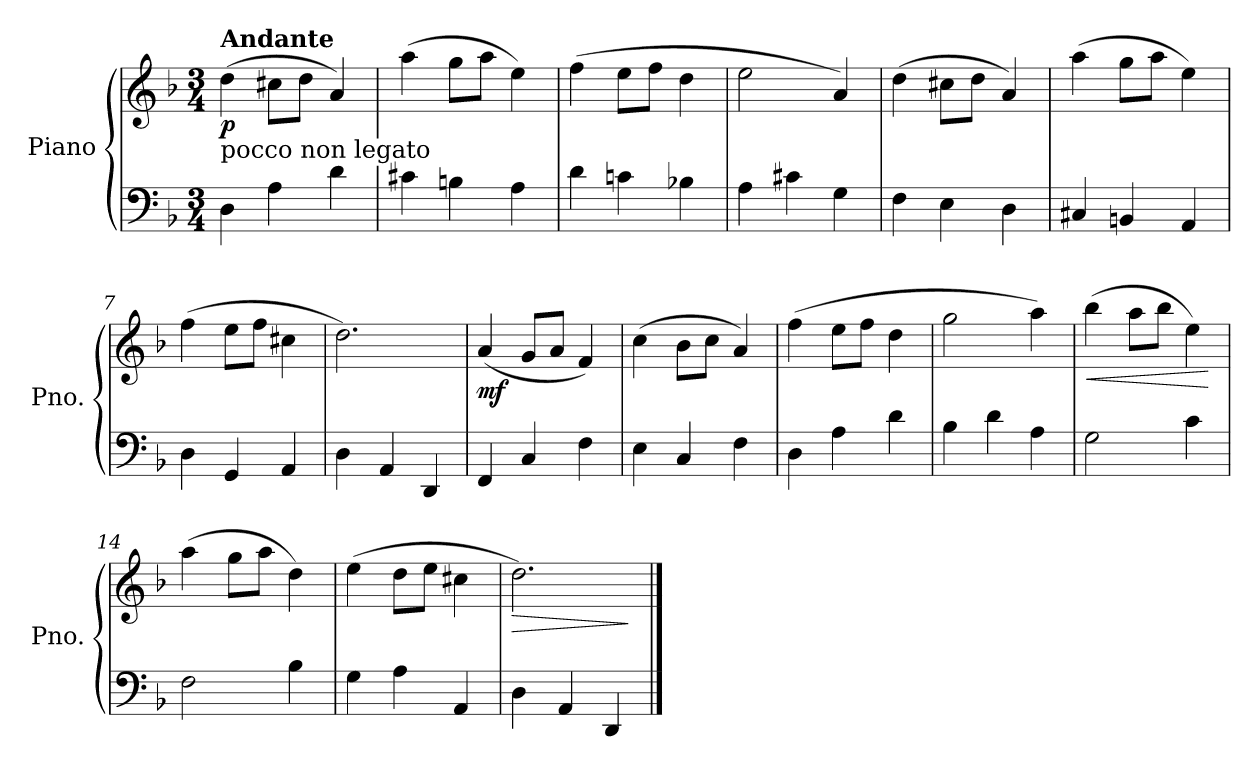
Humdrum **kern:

**kern	**kern	**dynam
*part1	*part1	*part1
*staff2	*staff1	*staff1/2
*I"Piano	*	*
*I'Pno.	*	*
*clefF4	*clefG2	*
*k[b-]	*k[b-]	*
*M3/4	*M3/4	*
*MM90	*MM90	*
=1	=1	=1
!	!LO:TX:a:B:t=Andante	!
!LO:TX:a:t=pocco non legato	!	!
!	!	!LO:DY:b
4D\	(4dd\	p
4A\	8cc#X\L	.
.	8dd\J	.
4d\	4a/)	.
=2	=2	=2
4c#X\	(4aa\	.
4Bn\	8gg\L	.
.	8aa\J	.
4A\	4ee\)	.
=3	=3	=3
4d\	(4ff\	.
4cn\	8ee\L	.
.	8ff\J	.
4B-X\	4dd\	.
!!LO:LB:g=z
=4	=4	=4
4A\	2ee\	.
4c#X\	.	.
4G\	4a/)	.
=5	=5	=5
4F\	(4dd\	.
4E\	8cc#X\L	.
.	8dd\J	.
4D\	4a/)	.
=6	=6	=6
4C#X/	(4aa\	.
4BBn/	8gg\L	.
.	8aa\J	.
4AA/	4ee\)	.
=7	=7	=7
4D\	(4ff\	.
4GG/	8ee\L	.
.	8ff\J	.
4AA/	4cc#X\	.
=8	=8	=8
4D\	2.dd\)	.
4AA/	.	.
4DD/	.	.
!!LO:LB:g=z
=9	=9	=9
!	!	!LO:DY:b
4FF/	(4a/	mf
4C/	8g/L	.
.	8a/J	.
4F\	4f/)	.
=10	=10	=10
4E\	(4cc\	.
4C/	8b-\L	.
.	8cc\J	.
4F\	4a/)	.
=11	=11	=11
4D\	(4ff\	.
4A\	8ee\L	.
.	8ff\J	.
4d\	4dd\	.
=12	=12	=12
4B-\	2gg\	.
4d\	.	.
4A\	4aa\)	.
!!LO:LB:g=z
=13	=13	=13
!	!	!LO:HP:b
2G\	(4bb-\	<
.	8aa\L	.
.	8bb-\J	.
4c\	4ee\)	.
.	.	[
=14	=14	=14
2F\	(4aa\	.
.	8gg\L	.
.	8aa\J	.
4B-\	4dd\)	.
=15	=15	=15
4G\	(4ee\	.
4A\	8dd\L	.
.	8ee\J	.
4AA/	4cc#X\	.
=16	=16	=16
!	!	!LO:HP:b
4D\	2.dd\)	>
4AA/	.	.
4DD/	.	.
.	.	]
==	==	==
*-	*-	*-
